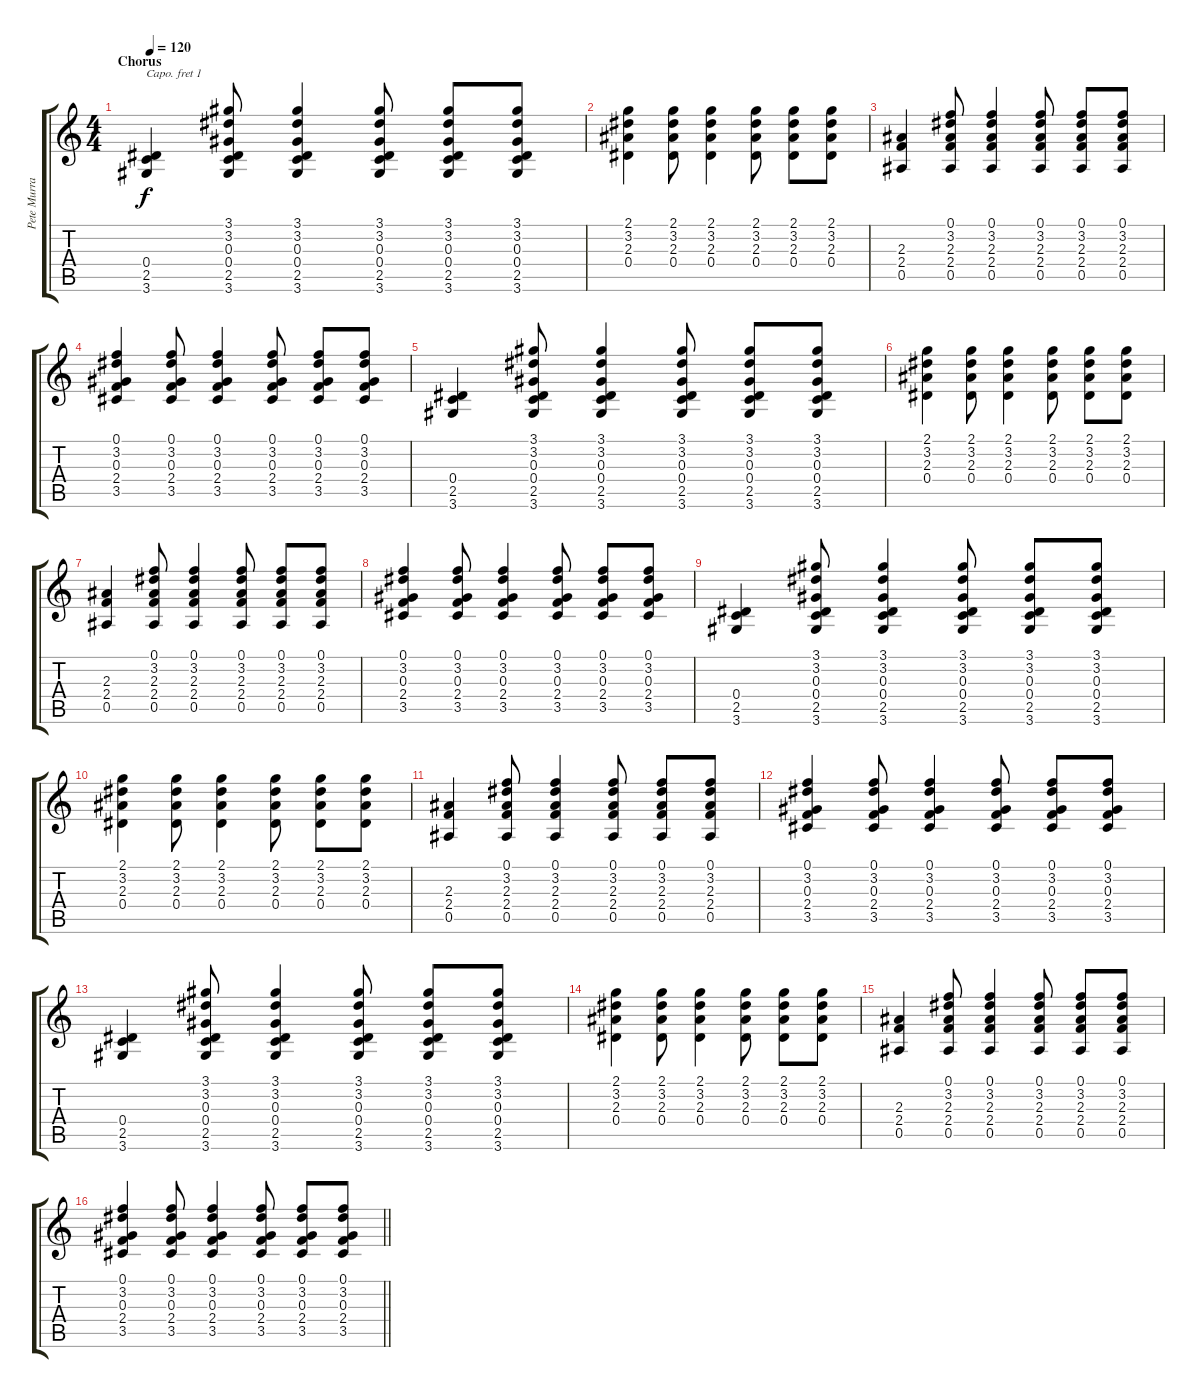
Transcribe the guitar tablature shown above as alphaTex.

\track ("Pete Murray" "Pete Murra") {instrument acousticguitarsteel}
\staff {score tabs}
\capo 1
\tuning (E4 B3 G3 D3 A2 E2) {hide}
\ts (4 4)
\section ("" "Chorus")
\tempo 120
\clef g2
\ks c
(0.4 2.5 3.6).4{dy f} (3.1 3.2 0.3 0.4 2.5 3.6).8 (3.1 3.2 0.3 0.4 2.5 3.6).4 (3.1 3.2 0.3 0.4 2.5 3.6).8 (3.1 3.2 0.3 0.4 2.5 3.6).8 (3.1 3.2 0.3 0.4 2.5 3.6).8 |
(2.1 3.2 2.3 0.4).4 (2.1 3.2 2.3 0.4).8 (2.1 3.2 2.3 0.4).4 (2.1 3.2 2.3 0.4).8 (2.1 3.2 2.3 0.4).8 (2.1 3.2 2.3 0.4).8 |
(2.3 2.4 0.5).4 (0.1 3.2 2.3 2.4 0.5).8 (0.1 3.2 2.3 2.4 0.5).4 (0.1 3.2 2.3 2.4 0.5).8 (0.1 3.2 2.3 2.4 0.5).8 (0.1 3.2 2.3 2.4 0.5).8 |
(0.1 3.2 0.3 2.4 3.5).4 (0.1 3.2 0.3 2.4 3.5).8 (0.1 3.2 0.3 2.4 3.5).4 (0.1 3.2 0.3 2.4 3.5).8 (0.1 3.2 0.3 2.4 3.5).8 (0.1 3.2 0.3 2.4 3.5).8 |
(0.4 2.5 3.6).4 (3.1 3.2 0.3 0.4 2.5 3.6).8 (3.1 3.2 0.3 0.4 2.5 3.6).4 (3.1 3.2 0.3 0.4 2.5 3.6).8 (3.1 3.2 0.3 0.4 2.5 3.6).8 (3.1 3.2 0.3 0.4 2.5 3.6).8 |
(2.1 3.2 2.3 0.4).4 (2.1 3.2 2.3 0.4).8 (2.1 3.2 2.3 0.4).4 (2.1 3.2 2.3 0.4).8 (2.1 3.2 2.3 0.4).8 (2.1 3.2 2.3 0.4).8 |
(2.3 2.4 0.5).4 (0.1 3.2 2.3 2.4 0.5).8 (0.1 3.2 2.3 2.4 0.5).4 (0.1 3.2 2.3 2.4 0.5).8 (0.1 3.2 2.3 2.4 0.5).8 (0.1 3.2 2.3 2.4 0.5).8 |
(0.1 3.2 0.3 2.4 3.5).4 (0.1 3.2 0.3 2.4 3.5).8 (0.1 3.2 0.3 2.4 3.5).4 (0.1 3.2 0.3 2.4 3.5).8 (0.1 3.2 0.3 2.4 3.5).8 (0.1 3.2 0.3 2.4 3.5).8 |
(0.4 2.5 3.6).4 (3.1 3.2 0.3 0.4 2.5 3.6).8 (3.1 3.2 0.3 0.4 2.5 3.6).4 (3.1 3.2 0.3 0.4 2.5 3.6).8 (3.1 3.2 0.3 0.4 2.5 3.6).8 (3.1 3.2 0.3 0.4 2.5 3.6).8 |
(2.1 3.2 2.3 0.4).4 (2.1 3.2 2.3 0.4).8 (2.1 3.2 2.3 0.4).4 (2.1 3.2 2.3 0.4).8 (2.1 3.2 2.3 0.4).8 (2.1 3.2 2.3 0.4).8 |
(2.3 2.4 0.5).4 (0.1 3.2 2.3 2.4 0.5).8 (0.1 3.2 2.3 2.4 0.5).4 (0.1 3.2 2.3 2.4 0.5).8 (0.1 3.2 2.3 2.4 0.5).8 (0.1 3.2 2.3 2.4 0.5).8 |
(0.1 3.2 0.3 2.4 3.5).4 (0.1 3.2 0.3 2.4 3.5).8 (0.1 3.2 0.3 2.4 3.5).4 (0.1 3.2 0.3 2.4 3.5).8 (0.1 3.2 0.3 2.4 3.5).8 (0.1 3.2 0.3 2.4 3.5).8 |
(0.4 2.5 3.6).4 (3.1 3.2 0.3 0.4 2.5 3.6).8 (3.1 3.2 0.3 0.4 2.5 3.6).4 (3.1 3.2 0.3 0.4 2.5 3.6).8 (3.1 3.2 0.3 0.4 2.5 3.6).8 (3.1 3.2 0.3 0.4 2.5 3.6).8 |
(2.1 3.2 2.3 0.4).4 (2.1 3.2 2.3 0.4).8 (2.1 3.2 2.3 0.4).4 (2.1 3.2 2.3 0.4).8 (2.1 3.2 2.3 0.4).8 (2.1 3.2 2.3 0.4).8 |
(2.3 2.4 0.5).4 (0.1 3.2 2.3 2.4 0.5).8 (0.1 3.2 2.3 2.4 0.5).4 (0.1 3.2 2.3 2.4 0.5).8 (0.1 3.2 2.3 2.4 0.5).8 (0.1 3.2 2.3 2.4 0.5).8 |
\barLineRight lightlight
(0.1 3.2 0.3 2.4 3.5).4 (0.1 3.2 0.3 2.4 3.5).8 (0.1 3.2 0.3 2.4 3.5).4 (0.1 3.2 0.3 2.4 3.5).8 (0.1 3.2 0.3 2.4 3.5).8 (0.1 3.2 0.3 2.4 3.5).8
